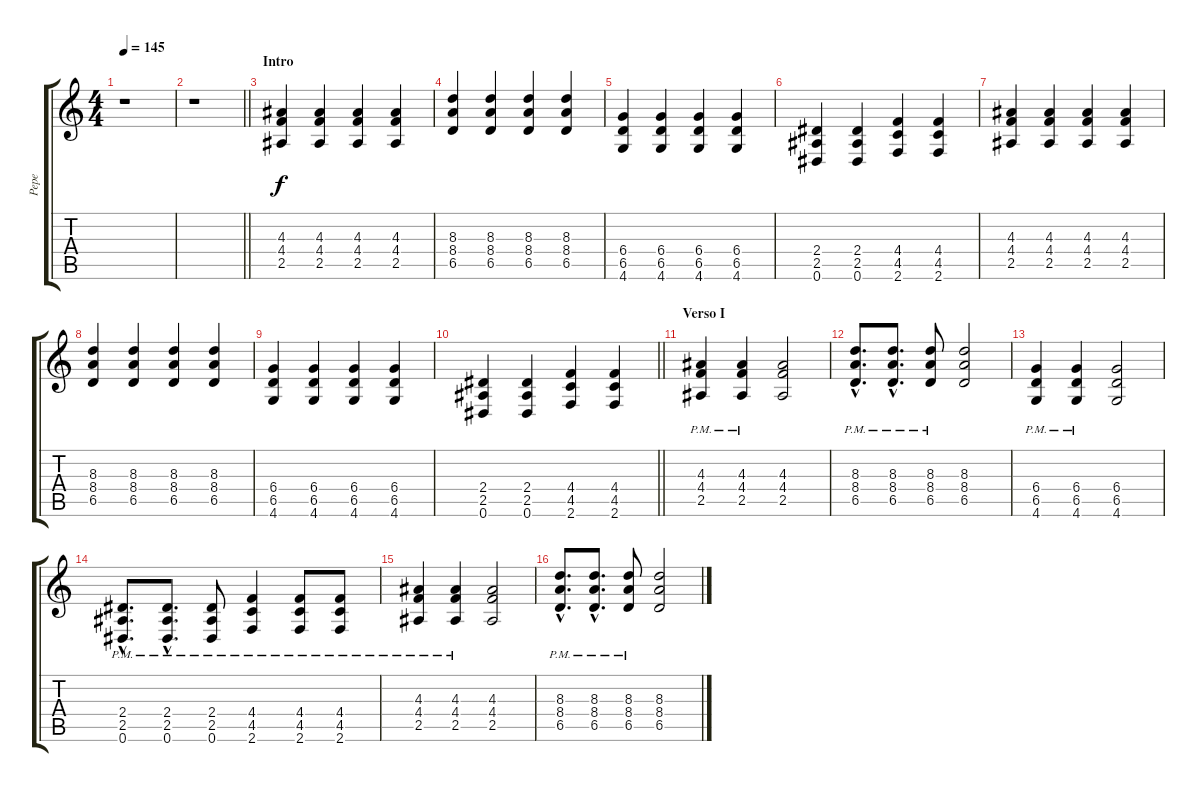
\track ("Pepe" "Pepe") {instrument distortionguitar}
\staff {score tabs}
\tuning (Eb4 Bb3 Gb3 Db3 Ab2 Eb2) {hide}
\ts (4 4)
\tempo 145
\clef g2
\ks c
r.1{dy f instrument distortionguitar} |
\barLineRight lightlight
r.1 |
\section ("" "Intro")
(4.3 4.4 2.5).4 (4.3 4.4 2.5).4 (4.3 4.4 2.5).4 (4.3 4.4 2.5).4 |
(8.3 8.4 6.5).4 (8.3 8.4 6.5).4 (8.3 8.4 6.5).4 (8.3 8.4 6.5).4 |
(6.4 6.5 4.6).4 (6.4 6.5 4.6).4 (6.4 6.5 4.6).4 (6.4 6.5 4.6).4 |
(2.4 2.5 0.6).4 (2.4 2.5 0.6).4 (4.4 4.5 2.6).4 (4.4 4.5 2.6).4 |
(4.3 4.4 2.5).4 (4.3 4.4 2.5).4 (4.3 4.4 2.5).4 (4.3 4.4 2.5).4 |
(8.3 8.4 6.5).4 (8.3 8.4 6.5).4 (8.3 8.4 6.5).4 (8.3 8.4 6.5).4 |
(6.4 6.5 4.6).4 (6.4 6.5 4.6).4 (6.4 6.5 4.6).4 (6.4 6.5 4.6).4 |
\barLineRight lightlight
(2.4 2.5 0.6).4 (2.4 2.5 0.6).4 (4.4 4.5 2.6).4 (4.4 4.5 2.6).4 |
\section ("" "Verso I")
(4.3{pm} 4.4{pm} 2.5{pm}).4 (4.3{pm} 4.4{pm} 2.5{pm}).4 (4.3 4.4 2.5).2 |
(8.3{hac pm} 8.4{hac pm} 6.5{hac pm}).8{d} (8.3{hac pm} 8.4{hac pm} 6.5{hac pm}).8{d} (8.3{pm} 8.4{pm} 6.5{pm}).8 (8.3 8.4 6.5).2 |
(6.4{pm} 6.5{pm} 4.6{pm}).4 (6.4{pm} 6.5{pm} 4.6{pm}).4 (6.4 6.5 4.6).2 |
(2.4{hac pm} 2.5{hac pm} 0.6{hac pm}).8{d} (2.4{hac pm} 2.5{hac pm} 0.6{hac pm}).8{d} (2.4{pm} 2.5{pm} 0.6{pm}).8 (4.4{pm} 4.5{pm} 2.6{pm}).4 (4.4{pm} 4.5{pm} 2.6{pm}).8 (4.4{pm} 4.5{pm} 2.6{pm}).8 |
(4.3{pm} 4.4{pm} 2.5{pm}).4 (4.3{pm} 4.4{pm} 2.5{pm}).4 (4.3 4.4 2.5).2 |
(8.3{hac pm} 8.4{hac pm} 6.5{hac pm}).8{d} (8.3{hac pm} 8.4{hac pm} 6.5{hac pm}).8{d} (8.3{pm} 8.4{pm} 6.5{pm}).8 (8.3 8.4 6.5).2
